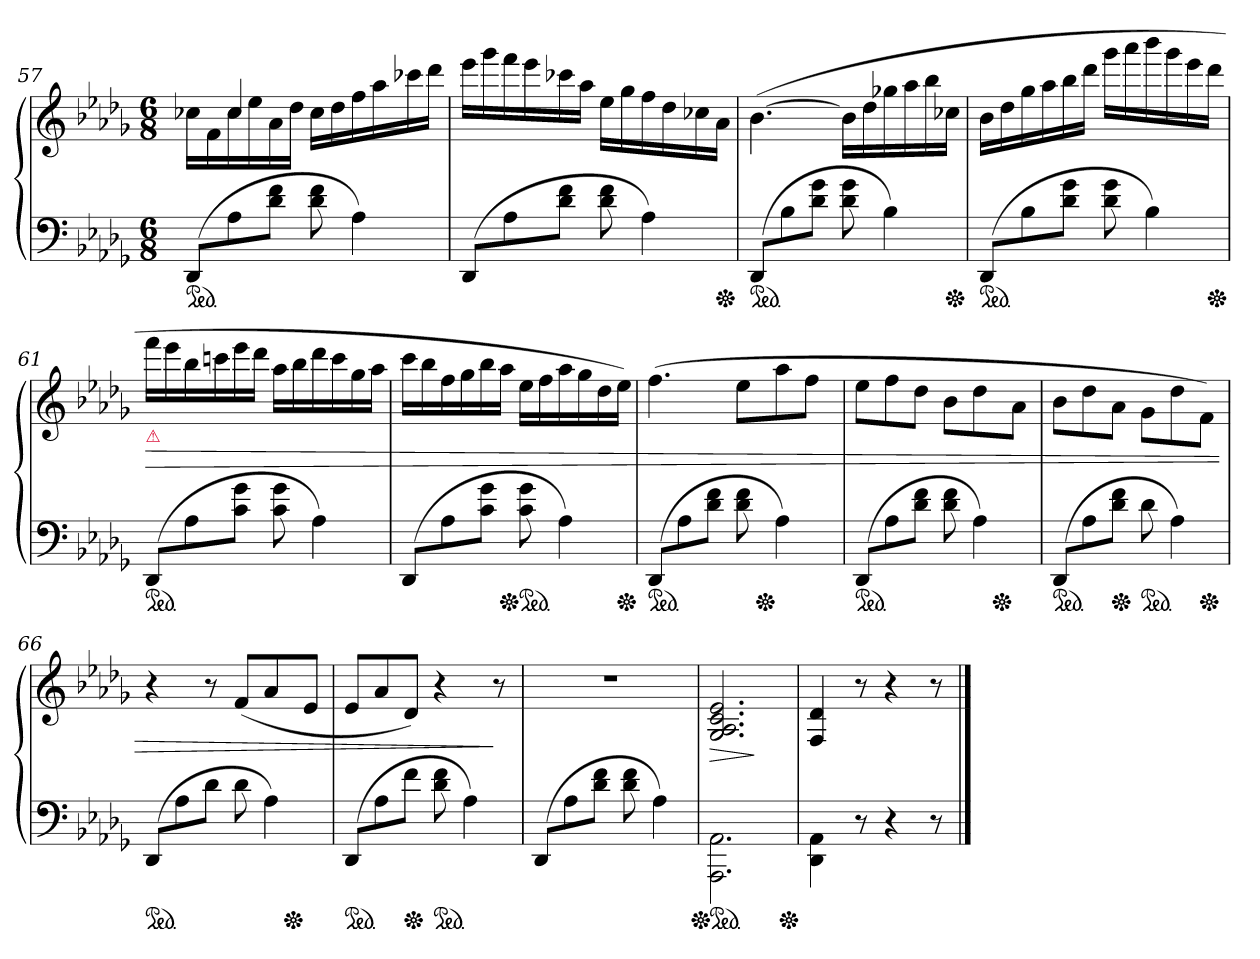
**kern	**kern	**dynam
*part1	*part1	*part1
*staff2	*staff1	*staff1/2
*clefF4	*clefG2	*
*k[b-e-a-d-g-]	*k[b-e-a-d-g-]	*
*D-:	*D-:	*
*M6/8	*M6/8	*
=57	=57	=57
*	*^	*
*ped	*	*	*
(>8DD-/L	8ryy	16cc-X\LL	.
.	.	16f\	.
8A-\	4cc-/	16cc-\	.
.	.	16ee-\	.
8d-\ 8f\J	.	16a-\	.
.	.	16dd-\JJ	.
8d-\ 8f\	4.ryy	16cc-\LL	.
.	.	16dd-\	.
4A-\)	.	16ff\	.
.	.	16aa-\	.
.	.	16ccc-X\	.
.	.	16ddd-\JJ	.
*	*v	*v	*
=58	=58	=58
(>8DD-/L	16eee-\LL	.
.	16ggg-\	.
8A-\	16fff\	.
.	16eee-\	.
8d-\ 8f\J	16ccc-X\	.
.	16aa-\JJ	.
8d-\ 8f\	16ee-\LL	.
.	16gg-\	.
4A-\)	16ff\	.
.	16dd-\	.
.	16cc-X\	.
*Xped	*	*
.	16a-/JJ	.
=59	=59	=59
*ped	*	*
(>8DD-/L	([4.b-\	.
8B-\	.	.
8d-\ 8g-\J	.	.
8d-\ 8g-\	16b-\LL]	.
.	16dd-\	.
4B-\)	16gg-X\	.
.	16aa-\	.
.	16bb-\	.
*Xped	*	*
.	16cc-X\JJ	.
=60	=60	=60
*ped	*	*
(>8DD-/L	16b-\LL	.
.	16dd-\	.
8B-\	16gg-\	.
.	16aa-\	.
8d-\ 8g-\J	16bb-\	.
.	16ddd-\JJ	.
8d-\ 8g-\	16ggg-\LL	.
.	16aaa-\	.
4B-\)	16bbb-\	.
.	16ggg-\	.
.	16eee-\	.
*Xped	*	*
.	16ddd-\JJ	.
=61	=61	=61
!	!LO:TX:b:i:color=crimson:t=⚠	!
!	!	!LO:HP:b
*ped	*	*
(>8DD-/L	16fff\LL	>
.	16eee-\	.
8A-\	16bb-\	.
.	16cccn\	.
8c\ 8g-\J	16eee-\	.
.	16ddd-\JJ	.
8c\ 8g-\	16aa-\LL	.
.	16bb-\	.
4A-\)	16ddd-\	.
.	16ccc\	.
.	16gg-\	.
.	16aa-\JJ	.
=62	=62	=62
(>8DD-/L	16ccc\LL	.
.	16bb-\	.
8A-\	16ff\	.
.	16gg-\	.
8c\ 8g-\J	16bb-\	.
*Xped	*	*
.	16aa-\JJ	.
*ped	*	*
8c\ 8g-\	16ee-\LL	.
.	16ff\	.
4A-\)	16aa-\	.
.	16gg-\	.
.	16dd-\	.
*Xped	*	*
.	16ee-\JJ)	.
=63	=63	=63
*ped	*	*
*	*^	*
(>8DD-/L	(4.ff\	4..ryy	.
8A-\	.	.	.
8d-\ 8f\J	.	.	.
8d-\ 8f\	8ee-\L	.	.
*Xped	*	*	*
.	.	4ryy	.
4A-\)	8aa-\	.	.
.	8ff\J	.	.
.	.	16ryy	.
=64	=64	=64	=64
*ped	*	*	*
(>8DD-/L	8ee-\L	2ryy	.
8A-\	8ff\	.	.
8d-\ 8f\J	8dd-\J	.	.
8d-\ 8f\	8b-\L	.	.
4A-\)	8dd-\	16ryy	.
*Xped	*	*	*
.	.	8.ryy	.
.	8a-\J	.	.
*	*v	*v	*
=65	=65	=65
*ped	*	*
(>8DD-/L	8b-\L	.
8A-\	8dd-\	.
*Xped	*	*
8d-\ 8f\J	8a-\J	.
*ped	*	*
8d-\	8g-\L	.
4A-\)	8dd-\	.
*Xped	*	*
.	8f\J)	.
=66	=66	=66
*ped	*	*
*	*^	*
(>8DD-/L	4r	2ryy	.
8A-\	.	.	.
8d-\J	8r	.	.
8d-\	(>8f/L	.	.
4A-\)	8a-/	16ryy	.
*Xped	*	*	*
.	.	8.ryy	.
.	8e-/J	.	.
*	*v	*v	*
=67	=67	=67
*ped	*	*
(>8DD-/L	8e-/L	.
8A-\	8a-/	.
*Xped	*	*
8f\J	8d-/J)	.
*ped	*	*
8d-\ 8f\	4r	.
4A-\)	.	.
.	8r	]
=68	=68	=68
(>8DD-/L	2.r	.
8A-\	.	.
8d-\ 8f\J	.	.
8d-\ 8f\	.	.
4A-\)	.	.
=69	=69	=69
*Xped	*	*
*ped	*	*
2.AAA-\ 2.AA-\	2.G-/ 2.A-/ 2.c/ 2.e-/	>
.	.	]
*Xped	*	*
=70	=70	=70
4DD-\ 4AA-\	4F/ 4d-/	.
8r	8r	.
4r	4r	.
8r	8r	.
==	==	==
*-	*-	*-
